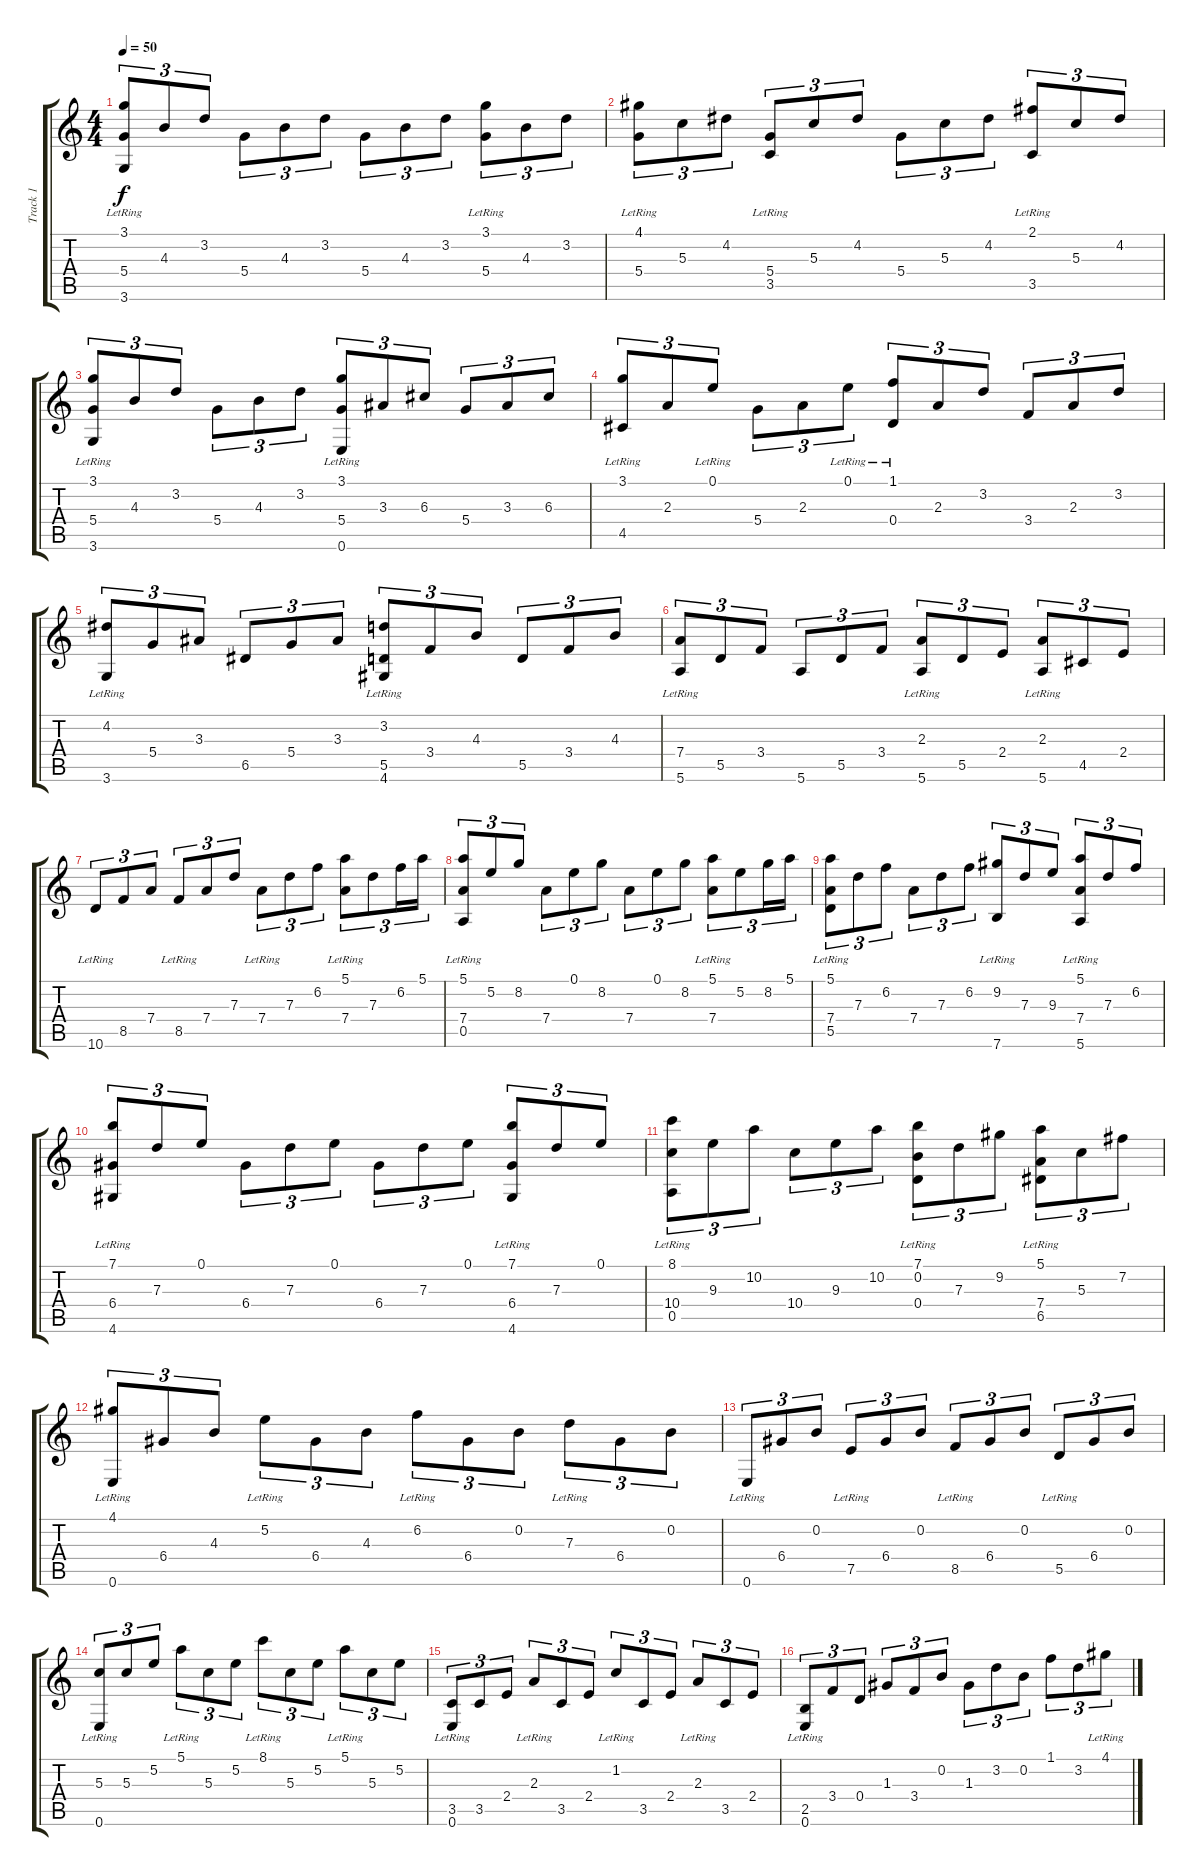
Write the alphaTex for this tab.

\track ("Track 1" "Track 1") {instrument acousticguitarnylon}
\staff {score tabs}
\tuning (E4 B3 G3 D3 A2 E2) {hide}
\ts (4 4)
\tempo 50
\clef g2
\ks c
(3.1{lr} 5.4{lr} 3.6{lr}).8{tu (3 2) dy f} 4.3.8{tu (3 2)} 3.2.8{tu (3 2)} 5.4.8{tu (3 2)} 4.3.8{tu (3 2)} 3.2.8{tu (3 2)} 5.4.8{tu (3 2)} 4.3.8{tu (3 2)} 3.2.8{tu (3 2)} (3.1{lr} 5.4{lr}).8{tu (3 2)} 4.3.8{tu (3 2)} 3.2.8{tu (3 2)} |
(4.1{lr} 5.4{lr}).8{tu (3 2)} 5.3.8{tu (3 2)} 4.2.8{tu (3 2)} (5.4{lr} 3.5{lr}).8{tu (3 2)} 5.3.8{tu (3 2)} 4.2.8{tu (3 2)} 5.4.8{tu (3 2)} 5.3.8{tu (3 2)} 4.2.8{tu (3 2)} (2.1{lr} 3.5{lr}).8{tu (3 2)} 5.3.8{tu (3 2)} 4.2.8{tu (3 2)} |
(3.1{lr} 5.4{lr} 3.6{lr}).8{tu (3 2)} 4.3.8{tu (3 2)} 3.2.8{tu (3 2)} 5.4.8{tu (3 2)} 4.3.8{tu (3 2)} 3.2.8{tu (3 2)} (3.1{lr} 5.4{lr} 0.6{lr}).8{tu (3 2)} 3.3.8{tu (3 2)} 6.3.8{tu (3 2)} 5.4.8{tu (3 2)} 3.3.8{tu (3 2)} 6.3.8{tu (3 2)} |
(3.1{lr} 4.5{lr}).8{tu (3 2)} 2.3.8{tu (3 2)} 0.1{lr}.8{tu (3 2)} 5.4.8{tu (3 2)} 2.3.8{tu (3 2)} 0.1{lr}.8{tu (3 2)} (1.1{lr} 0.4{lr}).8{tu (3 2)} 2.3.8{tu (3 2)} 3.2.8{tu (3 2)} 3.4.8{tu (3 2)} 2.3.8{tu (3 2)} 3.2.8{tu (3 2)} |
(4.2{lr} 3.6{lr}).8{tu (3 2)} 5.4.8{tu (3 2)} 3.3.8{tu (3 2)} 6.5.8{tu (3 2)} 5.4.8{tu (3 2)} 3.3.8{tu (3 2)} (3.2{lr} 5.5{lr} 4.6{lr}).8{tu (3 2)} 3.4.8{tu (3 2)} 4.3.8{tu (3 2)} 5.5.8{tu (3 2)} 3.4.8{tu (3 2)} 4.3.8{tu (3 2)} |
(7.4{lr} 5.6{lr}).8{tu (3 2)} 5.5.8{tu (3 2)} 3.4.8{tu (3 2)} 5.6.8{tu (3 2)} 5.5.8{tu (3 2)} 3.4.8{tu (3 2)} (2.3{lr} 5.6{lr}).8{tu (3 2)} 5.5.8{tu (3 2)} 2.4.8{tu (3 2)} (2.3{lr} 5.6{lr}).8{tu (3 2)} 4.5.8{tu (3 2)} 2.4.8{tu (3 2)} |
10.6{lr}.8{tu (3 2)} 8.5.8{tu (3 2)} 7.4.8{tu (3 2)} 8.5{lr}.8{tu (3 2)} 7.4.8{tu (3 2)} 7.3.8{tu (3 2)} 7.4{lr}.8{tu (3 2)} 7.3.8{tu (3 2)} 6.2.8{tu (3 2)} (5.1{lr} 7.4{lr}).8{tu (3 2)} 7.3.8{tu (3 2)} 6.2.16{tu (3 2)} 5.1.16{tu (3 2)} |
(5.1{lr} 7.4{lr} 0.5{lr}).8{tu (3 2)} 5.2.8{tu (3 2)} 8.2.8{tu (3 2)} 7.4.8{tu (3 2)} 0.1.8{tu (3 2)} 8.2.8{tu (3 2)} 7.4.8{tu (3 2)} 0.1.8{tu (3 2)} 8.2.8{tu (3 2)} (5.1{lr} 7.4{lr}).8{tu (3 2)} 5.2.8{tu (3 2)} 8.2.16{tu (3 2)} 5.1.16{tu (3 2)} |
(5.1{lr} 7.4{lr} 5.5{lr}).8{tu (3 2)} 7.3.8{tu (3 2)} 6.2.8{tu (3 2)} 7.4.8{tu (3 2)} 7.3.8{tu (3 2)} 6.2.8{tu (3 2)} (9.2{lr} 7.6{lr}).8{tu (3 2)} 7.3.8{tu (3 2)} 9.3.8{tu (3 2)} (5.1{lr} 7.4{lr} 5.6{lr}).8{tu (3 2)} 7.3.8{tu (3 2)} 6.2.8{tu (3 2)} |
(7.1{lr} 6.4{lr} 4.6{lr}).8{tu (3 2)} 7.3.8{tu (3 2)} 0.1.8{tu (3 2)} 6.4.8{tu (3 2)} 7.3.8{tu (3 2)} 0.1.8{tu (3 2)} 6.4.8{tu (3 2)} 7.3.8{tu (3 2)} 0.1.8{tu (3 2)} (7.1{lr} 6.4{lr} 4.6{lr}).8{tu (3 2)} 7.3.8{tu (3 2)} 0.1.8{tu (3 2)} |
(8.1{lr} 10.4{lr} 0.5{lr}).8{tu (3 2)} 9.3.8{tu (3 2)} 10.2.8{tu (3 2)} 10.4.8{tu (3 2)} 9.3.8{tu (3 2)} 10.2.8{tu (3 2)} (7.1{lr} 0.2{lr} 0.4{lr}).8{tu (3 2)} 7.3.8{tu (3 2)} 9.2.8{tu (3 2)} (5.1{lr} 7.4{lr} 6.5{lr}).8{tu (3 2)} 5.3.8{tu (3 2)} 7.2.8{tu (3 2)} |
(4.1{lr} 0.6{lr}).8{tu (3 2)} 6.4.8{tu (3 2)} 4.3.8{tu (3 2)} 5.2{lr}.8{tu (3 2)} 6.4.8{tu (3 2)} 4.3.8{tu (3 2)} 6.2{lr}.8{tu (3 2)} 6.4.8{tu (3 2)} 0.2.8{tu (3 2)} 7.3{lr}.8{tu (3 2)} 6.4.8{tu (3 2)} 0.2.8{tu (3 2)} |
0.6{lr}.8{tu (3 2)} 6.4.8{tu (3 2)} 0.2.8{tu (3 2)} 7.5{lr}.8{tu (3 2)} 6.4.8{tu (3 2)} 0.2.8{tu (3 2)} 8.5{lr}.8{tu (3 2)} 6.4.8{tu (3 2)} 0.2.8{tu (3 2)} 5.5{lr}.8{tu (3 2)} 6.4.8{tu (3 2)} 0.2.8{tu (3 2)} |
(5.3{lr} 0.6{lr}).8{tu (3 2)} 5.3.8{tu (3 2)} 5.2.8{tu (3 2)} 5.1{lr}.8{tu (3 2)} 5.3.8{tu (3 2)} 5.2.8{tu (3 2)} 8.1{lr}.8{tu (3 2)} 5.3.8{tu (3 2)} 5.2.8{tu (3 2)} 5.1{lr}.8{tu (3 2)} 5.3.8{tu (3 2)} 5.2.8{tu (3 2)} |
(3.5{lr} 0.6{lr}).8{tu (3 2)} 3.5.8{tu (3 2)} 2.4.8{tu (3 2)} 2.3{lr}.8{tu (3 2)} 3.5.8{tu (3 2)} 2.4.8{tu (3 2)} 1.2{lr}.8{tu (3 2)} 3.5.8{tu (3 2)} 2.4.8{tu (3 2)} 2.3{lr}.8{tu (3 2)} 3.5.8{tu (3 2)} 2.4.8{tu (3 2)} |
(2.5{lr} 0.6{lr}).8{tu (3 2)} 3.4.8{tu (3 2)} 0.4.8{tu (3 2)} 1.3.8{tu (3 2)} 3.4.8{tu (3 2)} 0.2.8{tu (3 2)} 1.3.8{tu (3 2)} 3.2.8{tu (3 2)} 0.2.8{tu (3 2)} 1.1.8{tu (3 2)} 3.2.8{tu (3 2)} 4.1{lr}.8{tu (3 2)}
